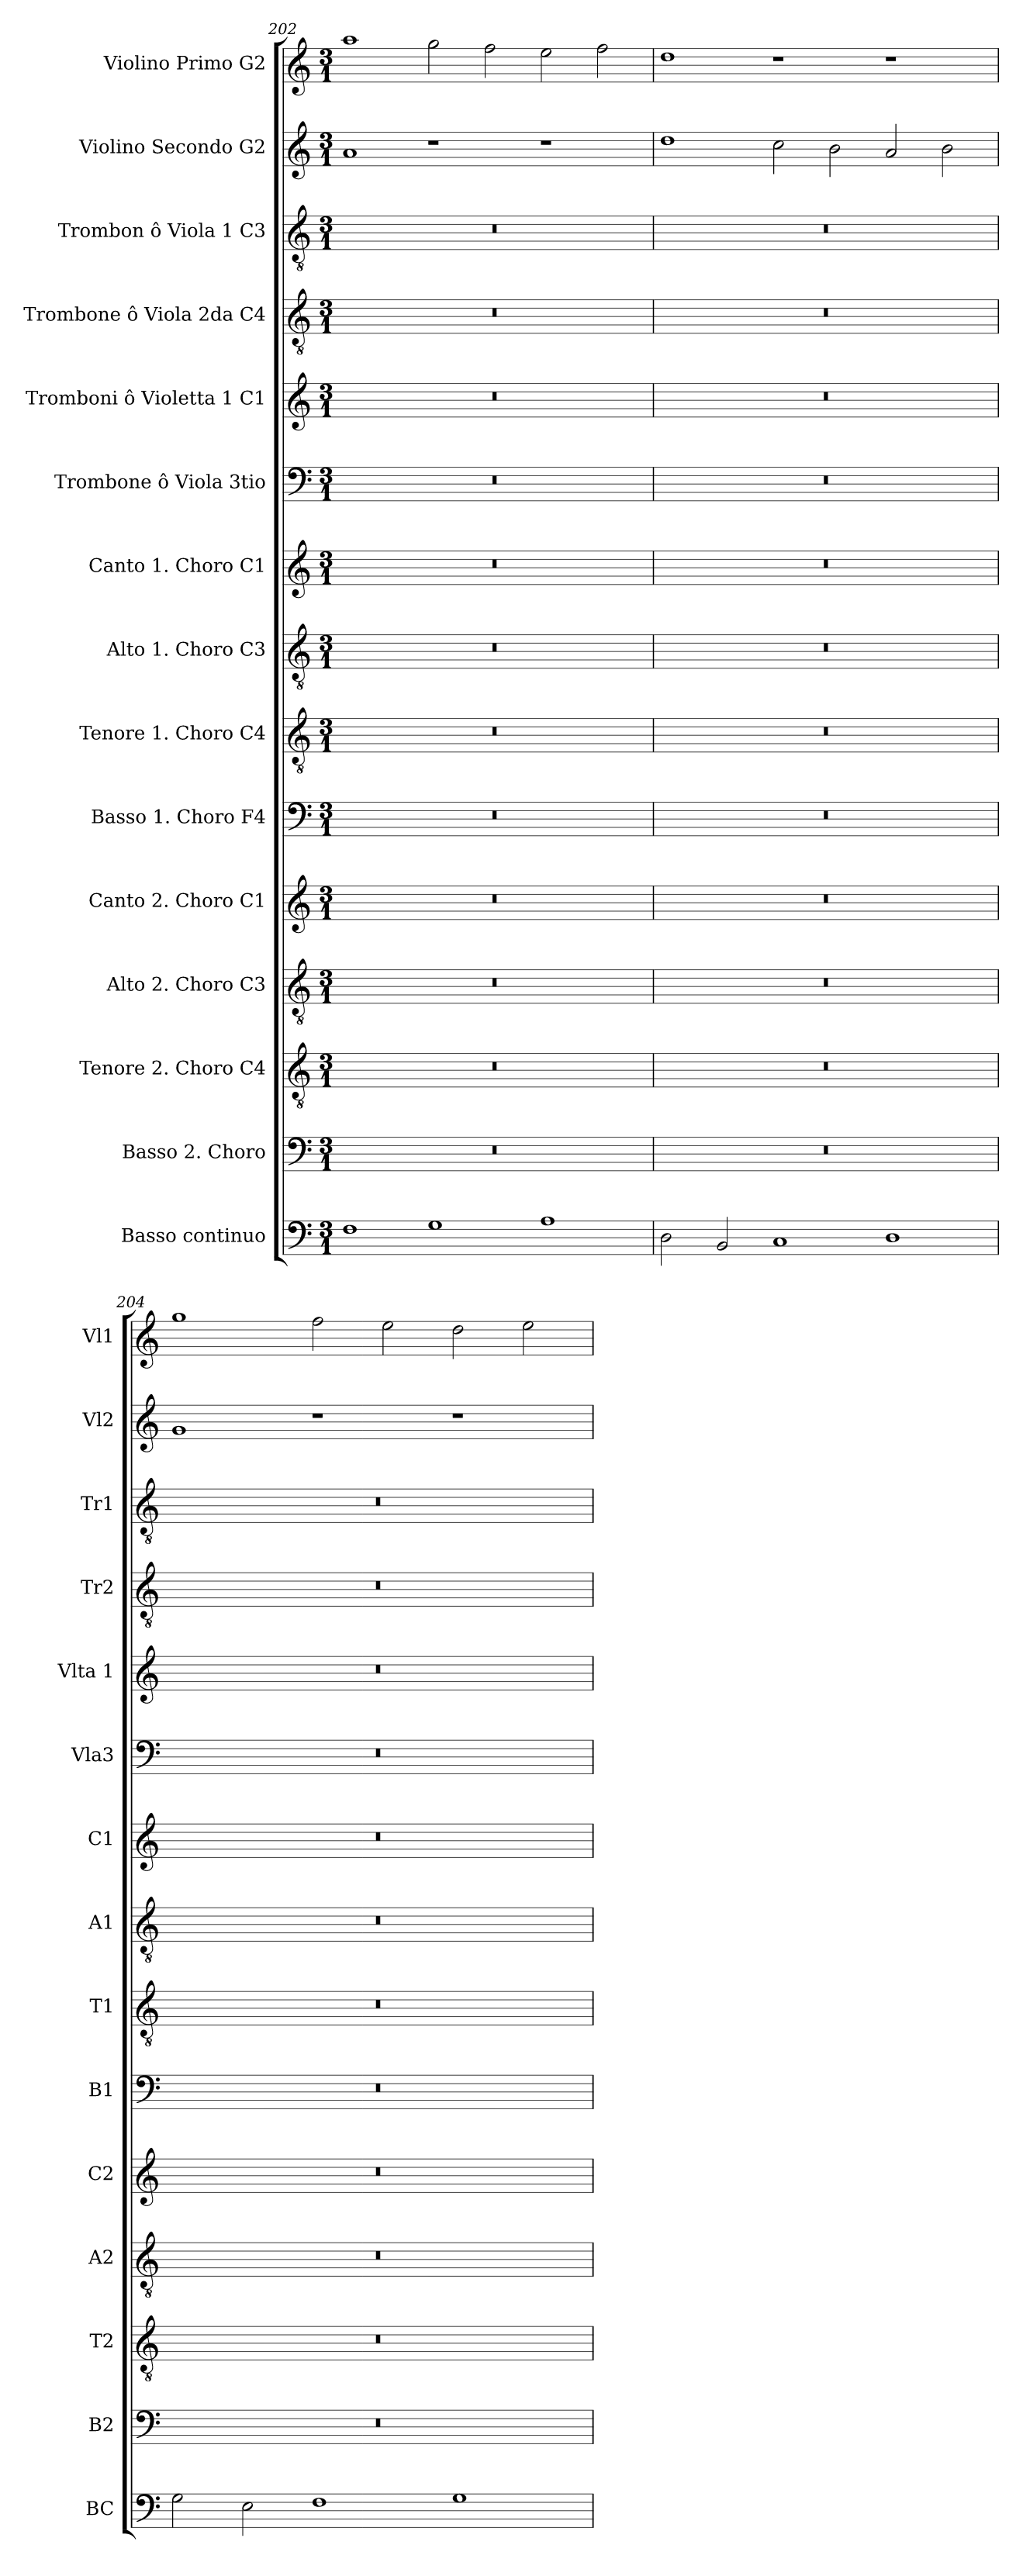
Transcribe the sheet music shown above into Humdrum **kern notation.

**kern	**kern	**kern	**kern	**kern	**kern	**kern	**kern	**kern	**kern	**kern	**kern	**kern	**kern	**kern
*part15	*part14	*part13	*part12	*part11	*part10	*part9	*part8	*part7	*part6	*part5	*part4	*part3	*part2	*part1
*staff15	*staff14	*staff13	*staff12	*staff11	*staff10	*staff9	*staff8	*staff7	*staff6	*staff5	*staff4	*staff3	*staff2	*staff1
*I"Basso continuo	*I"Basso 2. Choro	*I"Tenore 2. Choro C4	*I"Alto 2. Choro C3	*I"Canto 2. Choro  C1	*I"Basso 1. Choro F4	*I"Tenore 1. Choro C4	*I"Alto 1. Choro C3	*I"Canto 1. Choro  C1	*I"Trombone ô Viola 3tio	*I"Tromboni ô Violetta 1 C1	*I"Trombone ô Viola 2da C4	*I"Trombon ô Viola 1 C3	*I"Violino Secondo G2	*I"Violino Primo G2
*I'BC	*I'B2	*I'T2	*I'A2	*I'C2	*I'B1	*I'T1	*I'A1	*I'C1	*I'Vla3	*I'Vlta 1	*I'Tr2	*I'Tr1	*I'Vl2	*I'Vl1
*clefF4	*clefF4	*clefGv2	*clefGv2	*clefG2	*clefF4	*clefGv2	*clefGv2	*clefG2	*clefF4	*clefG2	*clefGv2	*clefGv2	*clefG2	*clefG2
*k[]	*k[]	*k[]	*k[]	*k[]	*k[]	*k[]	*k[]	*k[]	*k[]	*k[]	*k[]	*k[]	*k[]	*k[]
*C:	*C:	*C:	*C:	*C:	*C:	*C:	*C:	*C:	*C:	*C:	*C:	*C:	*C:	*C:
*M3/1	*M3/1	*M3/1	*M3/1	*M3/1	*M3/1	*M3/1	*M3/1	*M3/1	*M3/1	*M3/1	*M3/1	*M3/1	*M3/1	*M3/1
=202	=202	=202	=202	=202	=202	=202	=202	=202	=202	=202	=202	=202	=202	=202
1F	0.r	0.r	0.r	0.r	0.r	0.r	0.r	0.r	0.r	0.r	0.r	0.r	1a	1aa
1G	.	.	.	.	.	.	.	.	.	.	.	.	1r	2gg\
.	.	.	.	.	.	.	.	.	.	.	.	.	.	2ff\
1A	.	.	.	.	.	.	.	.	.	.	.	.	1r	2ee\
.	.	.	.	.	.	.	.	.	.	.	.	.	.	2ff\
=203	=203	=203	=203	=203	=203	=203	=203	=203	=203	=203	=203	=203	=203	=203
2D\	0.r	0.r	0.r	0.r	0.r	0.r	0.r	0.r	0.r	0.r	0.r	0.r	1dd	1dd
2BB/	.	.	.	.	.	.	.	.	.	.	.	.	.	.
1C	.	.	.	.	.	.	.	.	.	.	.	.	2cc\	1r
.	.	.	.	.	.	.	.	.	.	.	.	.	2b\	.
1D	.	.	.	.	.	.	.	.	.	.	.	.	2a/	1r
.	.	.	.	.	.	.	.	.	.	.	.	.	2b\	.
=204	=204	=204	=204	=204	=204	=204	=204	=204	=204	=204	=204	=204	=204	=204
2G\	0.r	0.r	0.r	0.r	0.r	0.r	0.r	0.r	0.r	0.r	0.r	0.r	1g	1gg
2E\	.	.	.	.	.	.	.	.	.	.	.	.	.	.
1F	.	.	.	.	.	.	.	.	.	.	.	.	1r	2ff\
.	.	.	.	.	.	.	.	.	.	.	.	.	.	2ee\
1G	.	.	.	.	.	.	.	.	.	.	.	.	1r	2dd\
.	.	.	.	.	.	.	.	.	.	.	.	.	.	2ee\
=	=	=	=	=	=	=	=	=	=	=	=	=	=	=
*-	*-	*-	*-	*-	*-	*-	*-	*-	*-	*-	*-	*-	*-	*-
